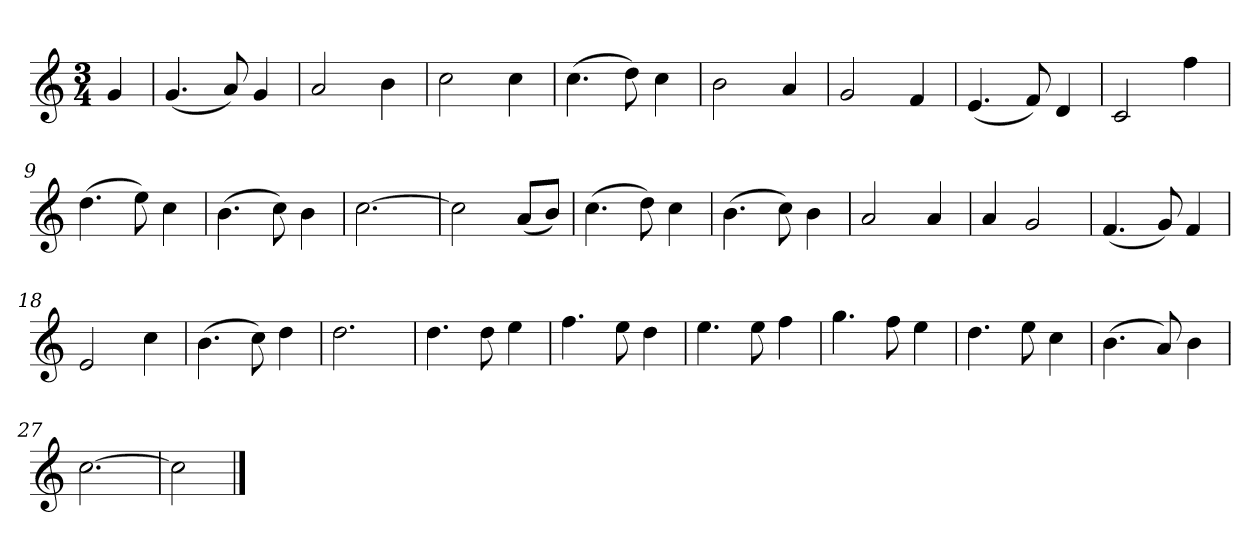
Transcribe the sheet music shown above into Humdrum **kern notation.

**kern
*part1
*staff1
*k[]
*M3/4
*MM120
=
4g
=1
(4.g
8a)
4g
=2
2a
4b
=3
2cc
4cc
=4
(4.cc
8dd)
4cc
=5
2b
4a
=6
2g
4f
=7
(4.e
8f)
4d
=8
2c
4ff
=9
(4.dd
8ee)
4cc
=10
(4.b
8cc)
4b
=11
[2.cc
=12
2cc]
(8aL
8bJ)
=13
(4.cc
8dd)
4cc
=14
(4.b
8cc)
4b
=15
2a
4a
=16
4a
2g
=17
(4.f
8g)
4f
=18
2e
4cc
=19
(4.b
8cc)
4dd
=20
2.dd
=21
4.dd
8dd
4ee
=22
4.ff
8ee
4dd
=23
4.ee
8ee
4ff
=24
4.gg
8ff
4ee
=25
4.dd
8ee
4cc
=26
(4.b
8a)
4b
=27
[2.cc
=28
2cc]
==
*-
